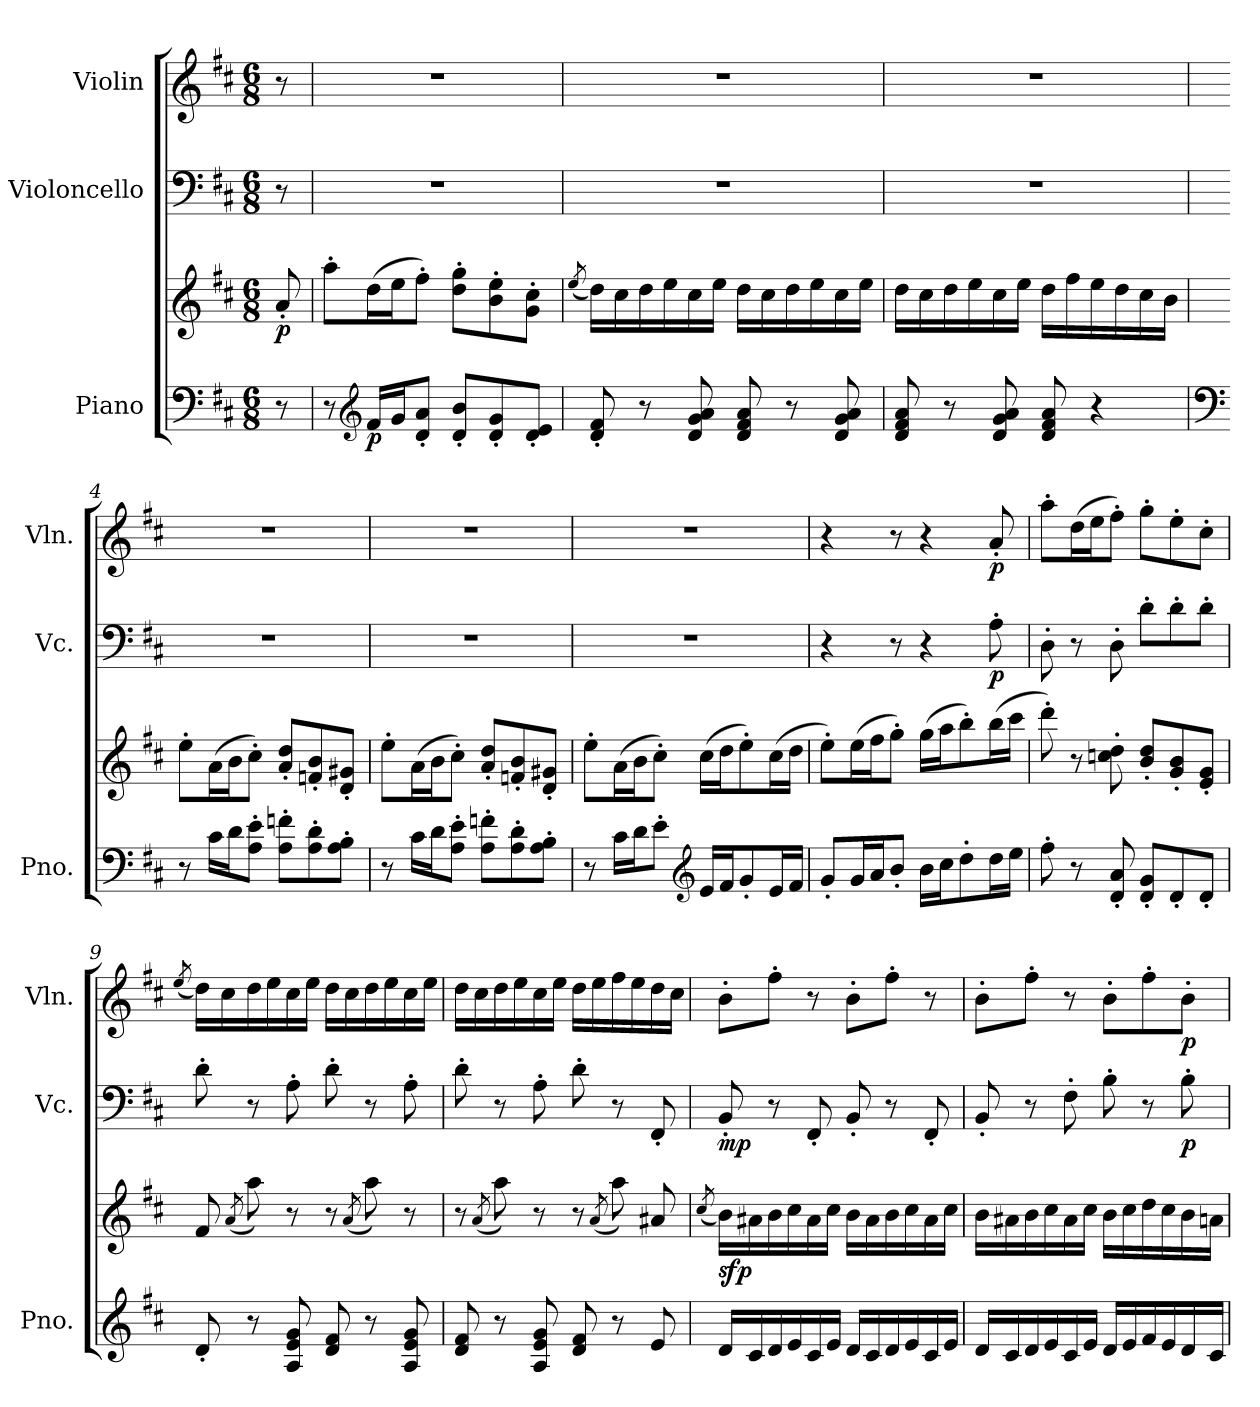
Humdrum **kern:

**kern	**kern	**dynam	**kern	**dynam	**kern	**dynam
*part3	*part3	*part3	*part2	*part2	*part1	*part1
*staff4	*staff3	*staff3/4	*staff2	*staff2	*staff1	*staff1
*I"Piano	*	*	*I"Violoncello	*	*I"Violin	*
*I'Pno.	*	*	*I'Vc.	*	*I'Vln.	*
*clefF4	*clefG2	*	*clefF4	*	*clefG2	*
*k[f#c#]	*k[f#c#]	*	*k[f#c#]	*	*k[f#c#]	*
*M6/8	*M6/8	*	*M6/8	*	*M6/8	*
*MM150	*MM150	*	*MM150	*	*MM150	*
=	=	=	=	=	=	=
!	!	!LO:DY:b	!	!	!	!
8r	8a'/	p	8r	.	8r	.
=1	=1	=1	=1	=1	=1	=1
8r	8aa'\L	.	2.r	.	2.r	.
*clefG2	*	*	*	*	*	*
!	!	!LO:DY:b=2	!	!	!	!
16f#/LL	(>16dd\L	p	.	.	.	.
16g/J	16ee\J	.	.	.	.	.
8d/' 8a/'J	8ff#'\J)	.	.	.	.	.
8d/' 8b/'L	8dd\' 8gg\'L	.	.	.	.	.
8d/' 8g/'	8b\' 8ee\'	.	.	.	.	.
8d/' 8e/'J	8g\' 8cc#\'J	.	.	.	.	.
=2	=2	=2	=2	=2	=2	=2
.	(<8qee/	.	.	.	.	.
8d/' 8f#/'	16dd\LL)	.	2.r	.	2.r	.
.	16cc#\	.	.	.	.	.
8r	16dd\	.	.	.	.	.
.	16ee\	.	.	.	.	.
8d/ 8g/ 8a/	16cc#\	.	.	.	.	.
.	16ee\JJ	.	.	.	.	.
8d/ 8f#/ 8a/	16dd\LL	.	.	.	.	.
.	16cc#\	.	.	.	.	.
8r	16dd\	.	.	.	.	.
.	16ee\	.	.	.	.	.
8d/ 8g/ 8a/	16cc#\	.	.	.	.	.
.	16ee\JJ	.	.	.	.	.
=3	=3	=3	=3	=3	=3	=3
8d/ 8f#/ 8a/	16dd\LL	.	2.r	.	2.r	.
.	16cc#\	.	.	.	.	.
8r	16dd\	.	.	.	.	.
.	16ee\	.	.	.	.	.
8d/ 8g/ 8a/	16cc#\	.	.	.	.	.
.	16ee\JJ	.	.	.	.	.
8d/ 8f#/ 8a/	16dd\LL	.	.	.	.	.
.	16ff#\	.	.	.	.	.
4r	16ee\	.	.	.	.	.
.	16dd\	.	.	.	.	.
.	16cc#\	.	.	.	.	.
.	16b\JJ	.	.	.	.	.
!!LO:LB:g=z
=4	=4	=4	=4	=4	=4	=4
*clefF4	*	*	*	*	*	*
8r	8ee'\L	.	2.r	.	2.r	.
16c#\LL	(>16a\L	.	.	.	.	.
16d\J	16b\J	.	.	.	.	.
8A\' 8e\'J	8cc#'\J)	.	.	.	.	.
8A\' 8fn\'L	8a/' 8dd/'L	.	.	.	.	.
8A\' 8d\'	8fn/' 8b/'	.	.	.	.	.
8A\' 8B\'J	8d/' 8g#X/'J	.	.	.	.	.
=5	=5	=5	=5	=5	=5	=5
8r	8ee'\L	.	2.r	.	2.r	.
16c#\LL	(>16a\L	.	.	.	.	.
16d\J	16b\J	.	.	.	.	.
8A\' 8e\'J	8cc#'\J)	.	.	.	.	.
8A\' 8fn\'L	8a/' 8dd/'L	.	.	.	.	.
8A\' 8d\'	8fn/' 8b/'	.	.	.	.	.
8A\' 8B\'J	8d/' 8g#X/'J	.	.	.	.	.
=6	=6	=6	=6	=6	=6	=6
8r	8ee'\L	.	2.r	.	2.r	.
16c#\LL	(>16a\L	.	.	.	.	.
16d\J	16b\J	.	.	.	.	.
8e'\J	8cc#'\J)	.	.	.	.	.
*clefG2	*	*	*	*	*	*
16e/LL	(>16cc#\LL	.	.	.	.	.
16f#/J	16dd\J	.	.	.	.	.
8g'/	8ee'\)	.	.	.	.	.
16e/L	(>16cc#\L	.	.	.	.	.
16f#/JJ	16dd\JJ	.	.	.	.	.
=7	=7	=7	=7	=7	=7	=7
8g'/L	8ee'\L)	.	4r	.	4r	.
16g/L	(>16ee\L	.	.	.	.	.
16a/J	16ff#\J	.	.	.	.	.
8b'/J	8gg'\J)	.	8r	.	8r	.
16b\LL	(>16gg\LL	.	4r	.	4r	.
16cc#\J	16aa\J	.	.	.	.	.
8dd'\	8bb'\)	.	.	.	.	.
!	!	!	!	!LO:DY:b	!	!LO:DY:b
16dd\L	(>16bb\L	.	8A'\	p	8a'/	p
16ee\JJ	16ccc#\JJ	.	.	.	.	.
!!LO:LB:g=z
=8	=8	=8	=8	=8	=8	=8
8ff#'\	8ddd'\)	.	8D'\	.	8aa'\L	.
8r	8r	.	8r	.	(>16dd\L	.
.	.	.	.	.	16ee\J	.
8d/' 8a/'	8ccn\' 8dd\'	.	8D'\	.	8ff#'\J)	.
8d/' 8g/'L	8b/' 8dd/'L	.	8d'\L	.	8gg'\L	.
8d'/	8g/' 8b/'	.	8d'\	.	8ee'\	.
8d'/J	8e/' 8g/'J	.	8d'\J	.	8cc#'\J	.
=9	=9	=9	=9	=9	=9	=9
.	.	.	.	.	(<8qee/	.
8d'/	8f#/	.	8d'\	.	16dd\LL)	.
.	.	.	.	.	16cc#\	.
.	(<8qa/	.	.	.	.	.
8r	8aa\)	.	8r	.	16dd\	.
.	.	.	.	.	16ee\	.
8A/ 8e/ 8g/	8r	.	8A'\	.	16cc#\	.
.	.	.	.	.	16ee\JJ	.
8d/ 8f#/	8r	.	8d'\	.	16dd\LL	.
.	.	.	.	.	16cc#\	.
.	(<8qa/	.	.	.	.	.
8r	8aa\)	.	8r	.	16dd\	.
.	.	.	.	.	16ee\	.
8A/ 8e/ 8g/	8r	.	8A'\	.	16cc#\	.
.	.	.	.	.	16ee\JJ	.
=10	=10	=10	=10	=10	=10	=10
8d/ 8f#/	8r	.	8d'\	.	16dd\LL	.
.	.	.	.	.	16cc#\	.
.	(<8qa/	.	.	.	.	.
8r	8aa\)	.	8r	.	16dd\	.
.	.	.	.	.	16ee\	.
8A/ 8e/ 8g/	8r	.	8A'\	.	16cc#\	.
.	.	.	.	.	16ee\JJ	.
8d/ 8f#/	8r	.	8d'\	.	16dd\LL	.
.	.	.	.	.	16ee\	.
.	(<8qa/	.	.	.	.	.
8r	8aa\)	.	8r	.	16ff#\	.
.	.	.	.	.	16ee\	.
8e/	8a#X/	.	8FF#'/	.	16dd\	.
.	.	.	.	.	16cc#\JJ	.
!!LO:PB:g=z
=11	=11	=11	=11	=11	=11	=11
.	(<8qcc#/	.	.	.	.	.
!	!	!LO:DY:b	!	!LO:DY:b	!	!
16d/LL	16b\LL)	sfp	8BB'/	mp	8b'\L	.
16c#/	16a#X\	.	.	.	.	.
16d/	16b\	.	8r	.	8ff#'\J	.
16e/	16cc#\	.	.	.	.	.
16c#/	16a#\	.	8FF#'/	.	8r	.
16e/JJ	16cc#\JJ	.	.	.	.	.
16d/LL	16b\LL	.	8BB'/	.	8b'\L	.
16c#/	16a#\	.	.	.	.	.
16d/	16b\	.	8r	.	8ff#'\J	.
16e/	16cc#\	.	.	.	.	.
16c#/	16a#\	.	8FF#'/	.	8r	.
16e/JJ	16cc#\JJ	.	.	.	.	.
=12	=12	=12	=12	=12	=12	=12
16d/LL	16b\LL	.	8BB'/	.	8b'\L	.
16c#/	16a#X\	.	.	.	.	.
16d/	16b\	.	8r	.	8ff#'\J	.
16e/	16cc#\	.	.	.	.	.
16c#/	16a#\	.	8F#'\	.	8r	.
16e/JJ	16cc#\JJ	.	.	.	.	.
16d/LL	16b\LL	.	8B'\	.	8b'\L	.
16e/	16cc#\	.	.	.	.	.
16f#/	16dd\	.	8r	.	8ff#'\	.
16e/	16cc#\	.	.	.	.	.
!	!	!	!	!LO:DY:b	!	!LO:DY:b
16d/	16b\	.	8B'\	p	8b'\J	p
16c#/JJ	16an\JJ	.	.	.	.	.
=	=	=	=	=	=	=
*-	*-	*-	*-	*-	*-	*-
